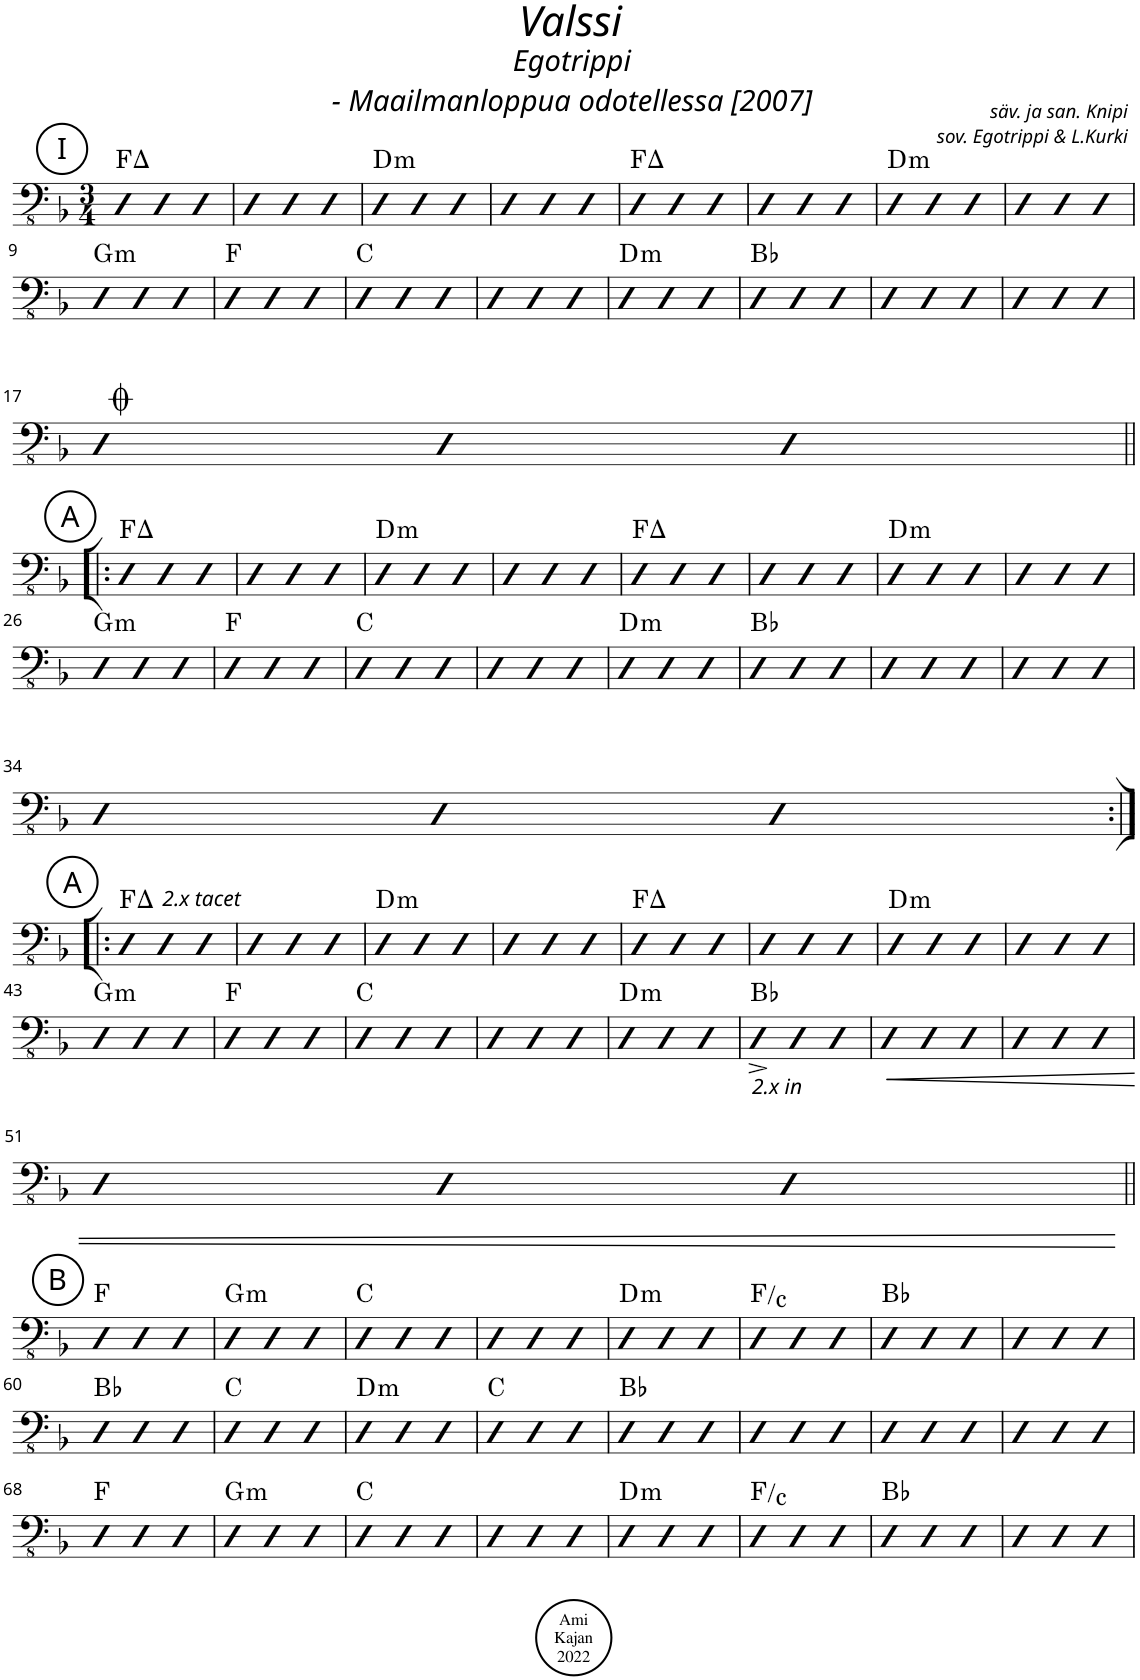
**kern	**dynam	**harte
*part1	*part1	*part1
*staff1	*staff1	*
*I"Acoustic Bass	*	*
*I'Bass	*	*
*clefFv4	*	*
*k[b-]	*	*
*M3/4	*	*
!!LO:REH:place=s1:a:cj:enc=circle:fs=14:t=I
=1	=1	=1
4GG	.	F:maj
4GG	.	.
4GG	.	.
=2	=2	=2
4GG	.	.
4GG	.	.
4GG	.	.
=3	=3	=3
!	!	!LO:H:kt=m
4GG	.	D:min
4GG	.	.
4GG	.	.
=4	=4	=4
4GG	.	.
4GG	.	.
4GG	.	.
=5	=5	=5
4GG	.	F:maj
4GG	.	.
4GG	.	.
=6	=6	=6
4GG	.	.
4GG	.	.
4GG	.	.
=7	=7	=7
!	!	!LO:H:kt=m
4GG	.	D:min
4GG	.	.
4GG	.	.
=8	=8	=8
4GG	.	.
4GG	.	.
4GG	.	.
!!LO:LB:g=z
=9	=9	=9
!	!	!LO:H:kt=m
4GG	.	G:min
4GG	.	.
4GG	.	.
=10	=10	=10
4GG	.	F:maj
4GG	.	.
4GG	.	.
=11	=11	=11
4GG	.	C:maj
4GG	.	.
4GG	.	.
=12	=12	=12
4GG	.	.
4GG	.	.
4GG	.	.
=13	=13	=13
!	!	!LO:H:kt=m
4GG	.	D:min
4GG	.	.
4GG	.	.
=14	=14	=14
4GG	.	Bb:maj
4GG	.	.
4GG	.	.
=15	=15	=15
4GG	.	.
4GG	.	.
4GG	.	.
=16	=16	=16
4GG	.	.
4GG	.	.
4GG	.	.
!!LO:LB:g=z
=17	=17	=17
4GG	.	.
4GG	.	.
4GG	.	.
!!LO:LB:g=z
!!LO:REH:place=s1:a:cj:enc=circle:fs=14:t=A
=18!|:	=18!|:	=18!|:
4GG	.	F:maj
4GG	.	.
4GG	.	.
=19	=19	=19
4GG	.	.
4GG	.	.
4GG	.	.
=20	=20	=20
!	!	!LO:H:kt=m
4GG	.	D:min
4GG	.	.
4GG	.	.
=21	=21	=21
4GG	.	.
4GG	.	.
4GG	.	.
=22	=22	=22
4GG	.	F:maj
4GG	.	.
4GG	.	.
=23	=23	=23
4GG	.	.
4GG	.	.
4GG	.	.
=24	=24	=24
!	!	!LO:H:kt=m
4GG	.	D:min
4GG	.	.
4GG	.	.
=25	=25	=25
4GG	.	.
4GG	.	.
4GG	.	.
!!LO:LB:g=z
=26	=26	=26
!	!	!LO:H:kt=m
4GG	.	G:min
4GG	.	.
4GG	.	.
=27	=27	=27
4GG	.	F:maj
4GG	.	.
4GG	.	.
=28	=28	=28
4GG	.	C:maj
4GG	.	.
4GG	.	.
=29	=29	=29
4GG	.	.
4GG	.	.
4GG	.	.
=30	=30	=30
!	!	!LO:H:kt=m
4GG	.	D:min
4GG	.	.
4GG	.	.
=31	=31	=31
4GG	.	Bb:maj
4GG	.	.
4GG	.	.
=32	=32	=32
4GG	.	.
4GG	.	.
4GG	.	.
=33	=33	=33
4GG	.	.
4GG	.	.
4GG	.	.
!!LO:LB:g=z
=34	=34	=34
4GG	.	.
4GG	.	.
4GG	.	.
!!LO:LB:g=z
!!LO:REH:place=s1:a:cj:enc=circle:fs=14:t=A
=35:|!|:	=35:|!|:	=35:|!|:
!LO:TX:a:i:t=2.x tacet	!	!
4GG	.	F:maj
4GG	.	.
4GG	.	.
=36	=36	=36
4GG	.	.
4GG	.	.
4GG	.	.
=37	=37	=37
!	!	!LO:H:kt=m
4GG	.	D:min
4GG	.	.
4GG	.	.
=38	=38	=38
4GG	.	.
4GG	.	.
4GG	.	.
=39	=39	=39
4GG	.	F:maj
4GG	.	.
4GG	.	.
=40	=40	=40
4GG	.	.
4GG	.	.
4GG	.	.
=41	=41	=41
!	!	!LO:H:kt=m
4GG	.	D:min
4GG	.	.
4GG	.	.
=42	=42	=42
4GG	.	.
4GG	.	.
4GG	.	.
!!LO:LB:g=z
=43	=43	=43
!	!	!LO:H:kt=m
4GG	.	G:min
4GG	.	.
4GG	.	.
=44	=44	=44
4GG	.	F:maj
4GG	.	.
4GG	.	.
=45	=45	=45
4GG	.	C:maj
4GG	.	.
4GG	.	.
=46	=46	=46
4GG	.	.
4GG	.	.
4GG	.	.
=47	=47	=47
!	!	!LO:H:kt=m
4GG	.	D:min
4GG	.	.
4GG	.	.
=48	=48	=48
!LO:TX:b:i:t=2.x in	!	!
4GG^<	.	Bb:maj
4GG	.	.
4GG	.	.
=49	=49	=49
!	!LO:HP:b	!
4GG	<	.
4GG	.	.
4GG	.	.
=50	=50	=50
4GG	.	.
4GG	.	.
4GG	.	.
!!LO:LB:g=z
=51	=51	=51
4GG	.	.
4GG	.	.
4GG	.	.
.	[	.
!!LO:LB:g=z
!!LO:REH:place=s1:a:cj:enc=circle:fs=14:t=B
=52||	=52||	=52||
4GG	.	F:maj
4GG	.	.
4GG	.	.
=53	=53	=53
!	!	!LO:H:kt=m
4GG	.	G:min
4GG	.	.
4GG	.	.
=54	=54	=54
4GG	.	C:maj
4GG	.	.
4GG	.	.
=55	=55	=55
4GG	.	.
4GG	.	.
4GG	.	.
=56	=56	=56
!	!	!LO:H:kt=m
4GG	.	D:min
4GG	.	.
4GG	.	.
=57	=57	=57
4GG	.	F:maj/5
4GG	.	.
4GG	.	.
=58	=58	=58
4GG	.	Bb:maj
4GG	.	.
4GG	.	.
=59	=59	=59
4GG	.	.
4GG	.	.
4GG	.	.
!!LO:LB:g=z
=60	=60	=60
4GG	.	Bb:maj
4GG	.	.
4GG	.	.
=61	=61	=61
4GG	.	C:maj
4GG	.	.
4GG	.	.
=62	=62	=62
!	!	!LO:H:kt=m
4GG	.	D:min
4GG	.	.
4GG	.	.
=63	=63	=63
4GG	.	C:maj
4GG	.	.
4GG	.	.
=64	=64	=64
4GG	.	Bb:maj
4GG	.	.
4GG	.	.
=65	=65	=65
4GG	.	.
4GG	.	.
4GG	.	.
=66	=66	=66
4GG	.	.
4GG	.	.
4GG	.	.
=67	=67	=67
4GG	.	.
4GG	.	.
4GG	.	.
!!LO:LB:g=z
=68	=68	=68
4GG	.	F:maj
4GG	.	.
4GG	.	.
=69	=69	=69
!	!	!LO:H:kt=m
4GG	.	G:min
4GG	.	.
4GG	.	.
=70	=70	=70
4GG	.	C:maj
4GG	.	.
4GG	.	.
=71	=71	=71
4GG	.	.
4GG	.	.
4GG	.	.
=72	=72	=72
!	!	!LO:H:kt=m
4GG	.	D:min
4GG	.	.
4GG	.	.
=73	=73	=73
4GG	.	F:maj/5
4GG	.	.
4GG	.	.
=74	=74	=74
4GG	.	Bb:maj
4GG	.	.
4GG	.	.
=75	=75	=75
4GG	.	.
4GG	.	.
4GG	.	.
=	=	=
*-	*-	*-
